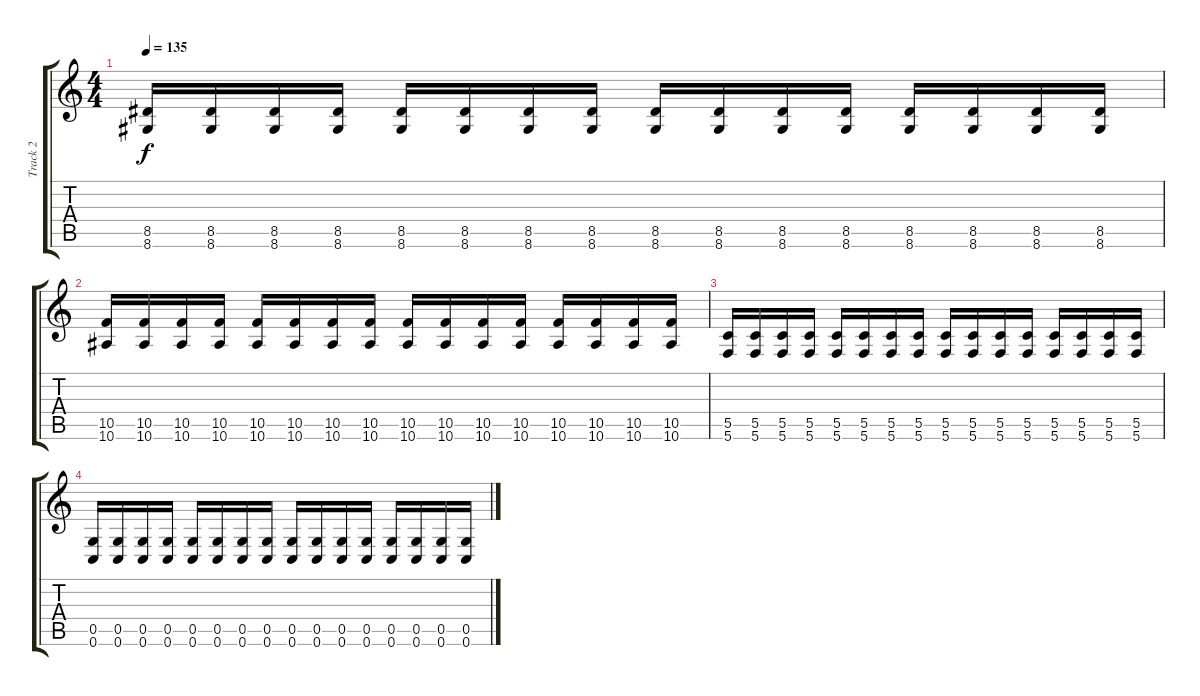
\track ("Track 2" "Track 2") {instrument distortionguitar bank 255}
\staff {score tabs}
\tuning (D4 A3 F3 C3 G2 C2) {hide}
\ts (4 4)
\tempo 135
\clef g2
\ks c
(8.5 8.6).16{dy f} (8.5 8.6).16 (8.5 8.6).16 (8.5 8.6).16 (8.5 8.6).16 (8.5 8.6).16 (8.5 8.6).16 (8.5 8.6).16 (8.5 8.6).16 (8.5 8.6).16 (8.5 8.6).16 (8.5 8.6).16 (8.5 8.6).16 (8.5 8.6).16 (8.5 8.6).16 (8.5 8.6).16 |
(10.5 10.6).16 (10.5 10.6).16 (10.5 10.6).16 (10.5 10.6).16 (10.5 10.6).16 (10.5 10.6).16 (10.5 10.6).16 (10.5 10.6).16 (10.5 10.6).16 (10.5 10.6).16 (10.5 10.6).16 (10.5 10.6).16 (10.5 10.6).16 (10.5 10.6).16 (10.5 10.6).16 (10.5 10.6).16 |
(5.5 5.6).16 (5.5 5.6).16 (5.5 5.6).16 (5.5 5.6).16 (5.5 5.6).16 (5.5 5.6).16 (5.5 5.6).16 (5.5 5.6).16 (5.5 5.6).16 (5.5 5.6).16 (5.5 5.6).16 (5.5 5.6).16 (5.5 5.6).16 (5.5 5.6).16 (5.5 5.6).16 (5.5 5.6).16 |
(0.5 0.6).16 (0.5 0.6).16 (0.5 0.6).16 (0.5 0.6).16 (0.5 0.6).16 (0.5 0.6).16 (0.5 0.6).16 (0.5 0.6).16 (0.5 0.6).16 (0.5 0.6).16 (0.5 0.6).16 (0.5 0.6).16 (0.5 0.6).16 (0.5 0.6).16 (0.5 0.6).16 (0.5 0.6).16
